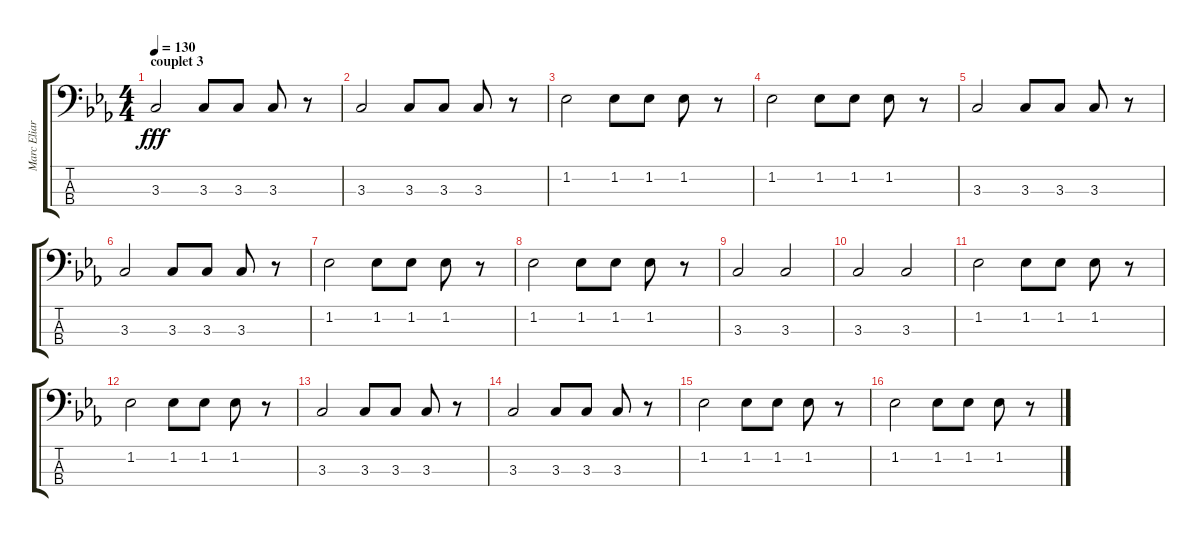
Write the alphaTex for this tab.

\track ("Marc Eliard " "Marc Eliar") {instrument electricbassfinger}
\staff {score tabs}
\tuning (G2 D2 A1 E1) {hide}
\ts (4 4)
\section ("" "couplet 3")
\tempo 130
\clef f4
\ks eb
3.3.2{dy fff} 3.3.8 3.3.8 3.3.8 r.8 |
3.3.2 3.3.8 3.3.8 3.3.8 r.8 |
1.2.2 1.2.8 1.2.8 1.2.8 r.8 |
1.2.2 1.2.8 1.2.8 1.2.8 r.8 |
3.3.2 3.3.8 3.3.8 3.3.8 r.8 |
3.3.2 3.3.8 3.3.8 3.3.8 r.8 |
1.2.2 1.2.8 1.2.8 1.2.8 r.8 |
1.2.2 1.2.8 1.2.8 1.2.8 r.8 |
3.3.2 3.3.2 |
3.3.2 3.3.2 |
1.2.2 1.2.8 1.2.8 1.2.8 r.8 |
1.2.2 1.2.8 1.2.8 1.2.8 r.8 |
3.3.2 3.3.8 3.3.8 3.3.8 r.8 |
3.3.2 3.3.8 3.3.8 3.3.8 r.8 |
1.2.2 1.2.8 1.2.8 1.2.8 r.8 |
1.2.2 1.2.8 1.2.8 1.2.8 r.8
